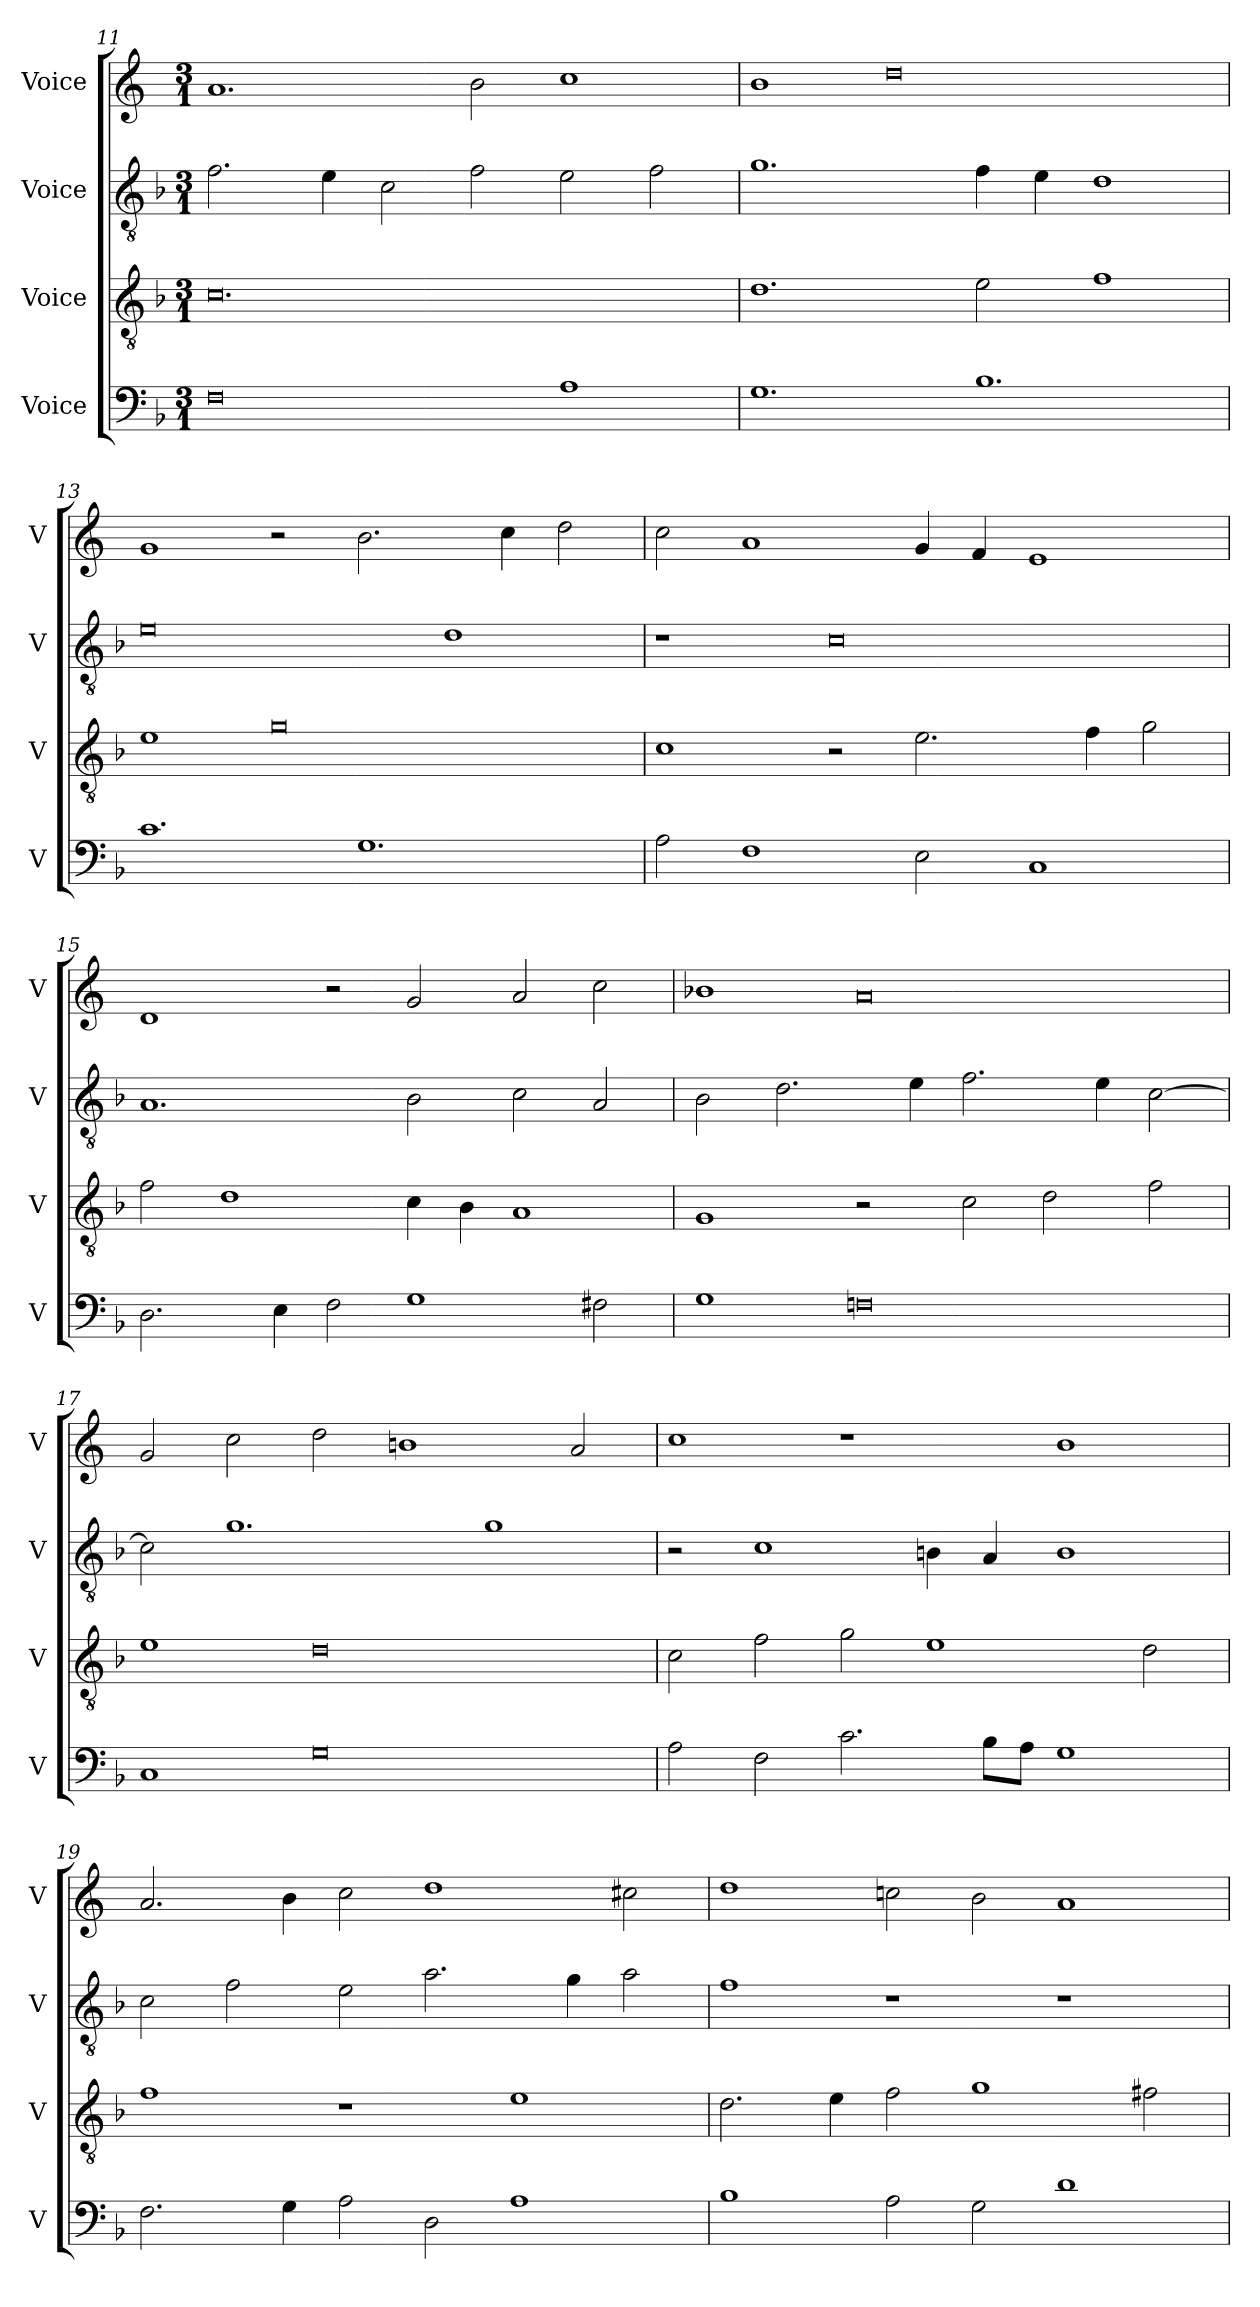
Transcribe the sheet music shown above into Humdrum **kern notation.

**kern	**kern	**kern	**kern
*part4	*part3	*part2	*part1
*staff4	*staff3	*staff2	*staff1
*I"Voice	*I"Voice	*I"Voice	*I"Voice
*I'V	*I'V	*I'V	*I'V
*clefF4	*clefGv2	*clefGv2	*clefG2
*k[b-]	*k[b-]	*k[b-]	*k[]
*M3/1	*M3/1	*M3/1	*M3/1
=11	=11	=11	=11
0F	0.c	2.f\	1.a
.	.	4e\	.
.	.	2c\	.
.	.	2f\	2b\
1A	.	2e\	1cc
.	.	2f\	.
!!LO:LB:g=z
=12	=12	=12	=12
1.G	1.d	1.g	1b
.	.	.	0dd
1.B-	2e\	4f\	.
.	.	4e\	.
.	1f	1d	.
=13	=13	=13	=13
1.c	1e	0e	1g
.	0g	.	2r
1.G	.	.	2.b\
.	.	1d	.
.	.	.	4cc\
.	.	.	2dd\
=14	=14	=14	=14
2A\	1c	1r	2cc\
1F	.	.	1a
.	2r	0c	.
2E\	2.e\	.	4g/
.	.	.	4f/
1C	.	.	1e
.	4f\	.	.
.	2g\	.	.
!!LO:LB:g=z
=15	=15	=15	=15
2.D\	2f\	1.A	1d
.	1d	.	.
4E\	.	.	.
2F\	.	.	2r
1G	4c\	2B-\	2g/
.	4B-\	.	.
.	1A	2c\	2a/
2F#X\	.	2A/	2cc\
=16	=16	=16	=16
1G	1G	2B-\	1b-X
.	.	2.d\	.
0Fn	2r	.	0a
.	.	4e\	.
.	2c\	2.f\	.
.	2d\	.	.
.	.	4e\	.
.	2f\	[2c\	.
!!LO:PB:g=z
=17	=17	=17	=17
1C	1e	2c\]	2g/
.	.	1.g	2cc\
0G	0d	.	2dd\
.	.	.	1bn
.	.	1g	.
.	.	.	2a/
=18	=18	=18	=18
2A\	2c\	2r	1cc
2F\	2f\	1c	.
2.c\	2g\	.	1r
.	1e	4Bn\	.
8B-\L	.	4A/	.
8A\J	.	.	.
1G	.	1B	1b
.	2d\	.	.
!!LO:LB:g=z
=19	=19	=19	=19
2.F\	1f	2c\	2.a/
.	.	2f\	.
4G\	.	.	4b\
2A\	1r	2e\	2cc\
2D\	.	2.a\	1dd
1A	1e	.	.
.	.	4g\	.
.	.	2a\	2cc#X\
=20	=20	=20	=20
1B-	2.d\	1f	1dd
.	4e\	.	.
2A\	2f\	1r	2ccn\
2G\	1g	.	2b\
1d	.	1r	1a
.	2f#X\	.	.
=	=	=	=
*-	*-	*-	*-
